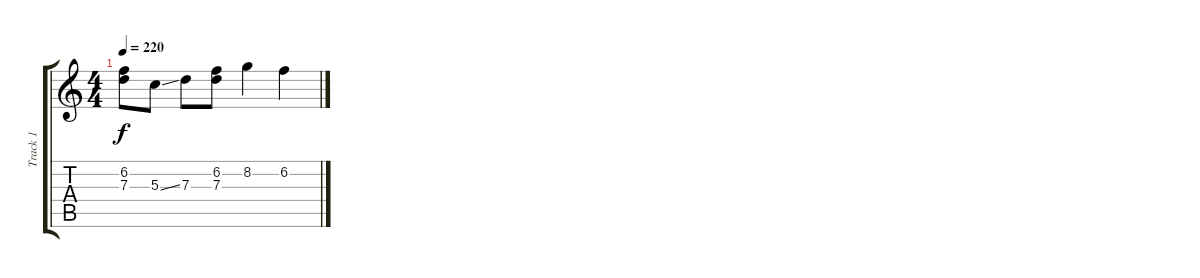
\track ("Track 1" "Track 1") {instrument electricguitarclean}
\staff {score tabs}
\tuning (E4 B3 G3 D3 A2 E2) {hide}
\ts (4 4)
\tempo 220
\clef g2
\ks c
(6.2 7.3).8{dy f} 5.3{ss}.8 7.3.8 (6.2 7.3).8 8.2.4 6.2.4
